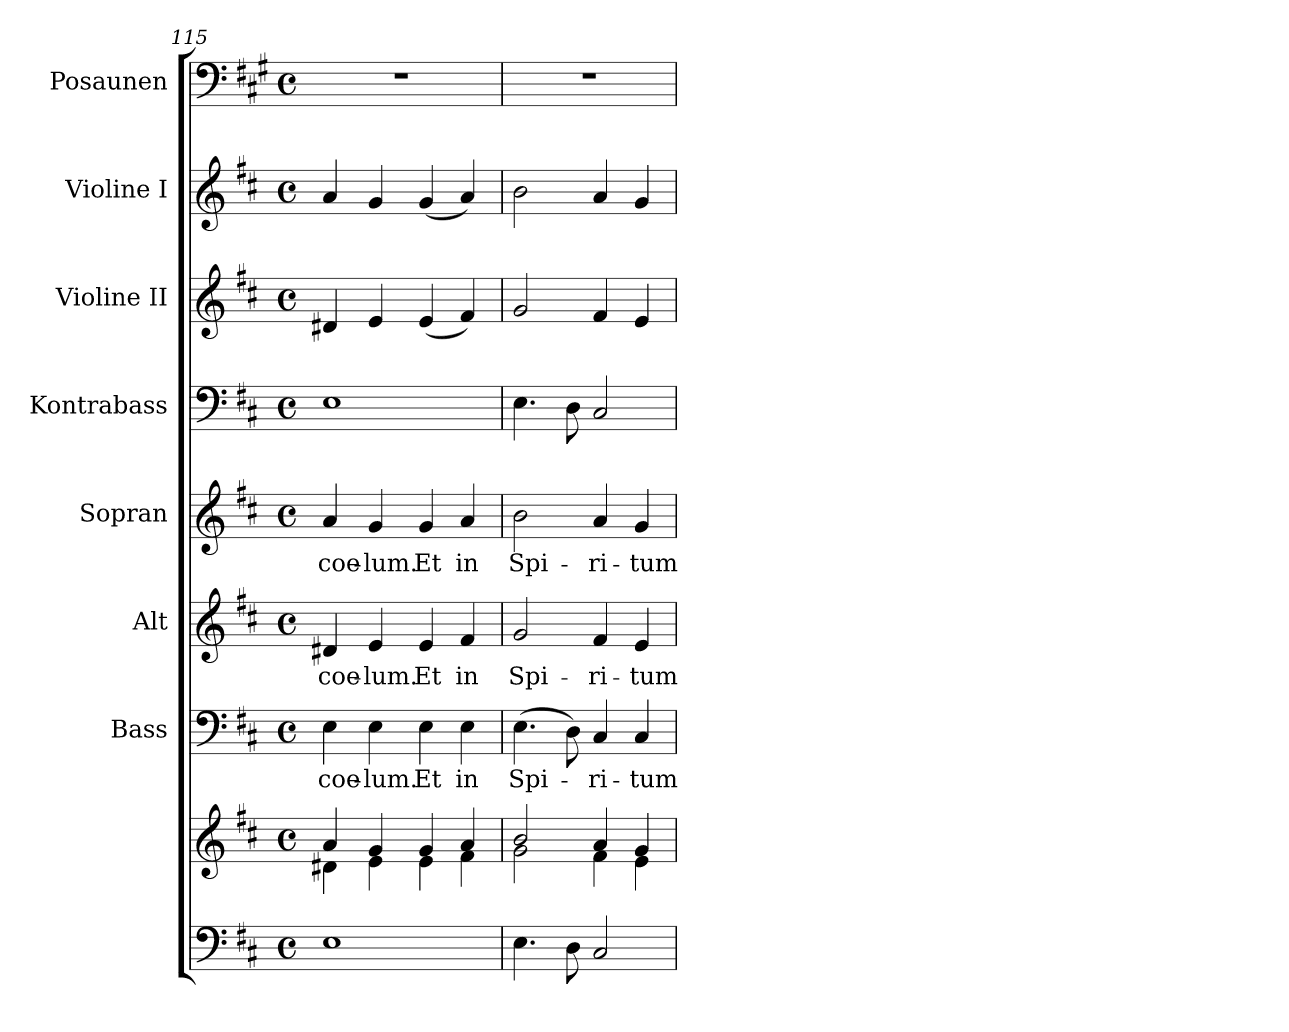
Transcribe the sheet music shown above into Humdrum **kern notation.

**kern	**kern	**kern	**text	**kern	**text	**kern	**text	**kern	**kern	**kern	**kern
*part8	*part8	*part7	*part7	*part6	*part6	*part5	*part5	*part4	*part3	*part2	*part1
*staff9	*staff8	*staff7	*staff7	*staff6	*staff6	*staff5	*staff5	*staff4	*staff3	*staff2	*staff1
*	*	*I"Bass	*	*I"Alt	*	*I"Sopran	*	*I"Kontrabass	*I"Violine II	*I"Violine I	*I"Posaunen
*	*	*I'B.	*	*I'A.	*	*I'S.	*	*I'Kb.	*I'Vl. II	*I'Vl. I	*I'Pos.
*clefF4	*clefG2	*clefF4	*	*clefG2	*	*clefG2	*	*clefF4	*clefG2	*clefG2	*clefF4
*	*	*	*	*	*	*	*	*ITrd7c12	*	*	*ITrd4c7
*k[f#c#]	*k[f#c#]	*k[f#c#]	*	*k[f#c#]	*	*k[f#c#]	*	*k[f#c#]	*k[f#c#]	*k[f#c#]	*k[f#c#]
*D:	*D:	*D:	*	*D:	*	*D:	*	*D:	*D:	*D:	*D:
*M4/4	*M4/4	*M4/4	*	*M4/4	*	*M4/4	*	*M4/4	*M4/4	*M4/4	*M4/4
*met(c)	*met(c)	*met(c)	*	*met(c)	*	*met(c)	*	*met(c)	*met(c)	*met(c)	*met(c)
=115	=115	=115	=115	=115	=115	=115	=115	=115	=115	=115	=115
*	*^	*	*	*	*	*	*	*	*	*	*
!	!	!	!	!LO:LY:b	!	!LO:LY:b	!	!LO:LY:b	!	!	!	!
1E	4a/	4d#X\	4E\	coe-	4d#X/	coe-	4a/	coe-	1EE	4d#X/	4a/	1r
!	!	!	!	!LO:LY:b	!	!LO:LY:b	!	!LO:LY:b	!	!	!	!
.	4g/	4e\	4E\	-lum.	4e/	-lum.	4g/	-lum.	.	4e/	4g/	.
!	!	!	!	!LO:LY:b	!	!LO:LY:b	!	!LO:LY:b	!	!	!	!
.	4g/	4e\	4E\	Et	4e/	Et	4g/	Et	.	(<4e/	(<4g/	.
!	!	!	!	!LO:LY:b	!	!LO:LY:b	!	!LO:LY:b	!	!	!	!
.	4a/	4f#\	4E\	in	4f#/	in	4a/	in	.	4f#/)	4a/)	.
=116	=116	=116	=116	=116	=116	=116	=116	=116	=116	=116	=116	=116
!	!	!	!	!LO:LY:b	!	!LO:LY:b	!	!LO:LY:b	!	!	!	!
4.E\	2b/	2g\	(>4.E\	Spi-	2g/	Spi-	2b\	Spi-	4.EE\	2g/	2b\	1r
8D\	.	.	8D\)	.	.	.	.	.	8DD\	.	.	.
!	!	!	!	!LO:LY:b	!	!LO:LY:b	!	!LO:LY:b	!	!	!	!
2C#/	4a/	4f#\	4C#/	-ri-	4f#/	-ri-	4a/	-ri-	2CC#/	4f#/	4a/	.
!	!	!	!	!LO:LY:b	!	!LO:LY:b	!	!LO:LY:b	!	!	!	!
.	4g/	4e\	4C#/	-tum	4e/	-tum	4g/	-tum	.	4e/	4g/	.
*	*v	*v	*	*	*	*	*	*	*	*	*	*
=	=	=	=	=	=	=	=	=	=	=	=
*-	*-	*-	*-	*-	*-	*-	*-	*-	*-	*-	*-
